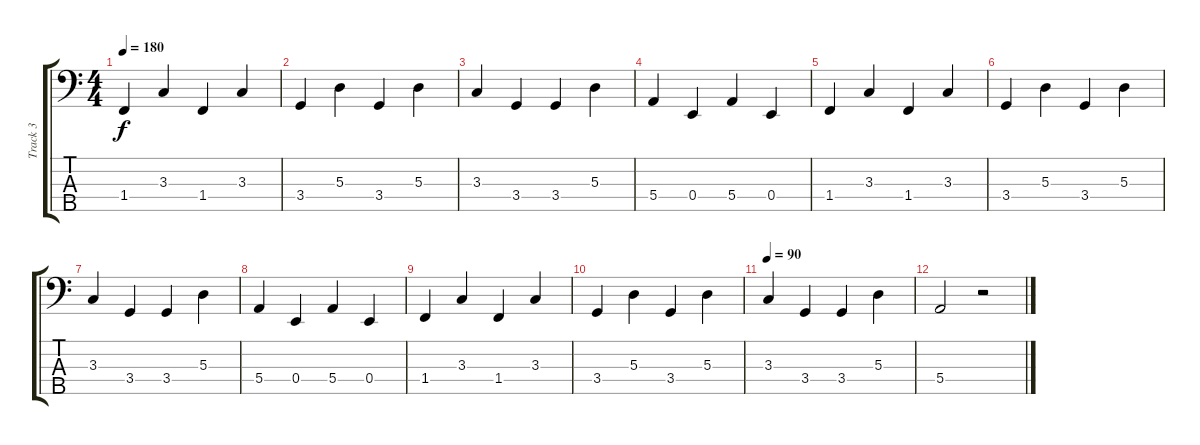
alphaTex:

\track ("Track 3" "Track 3") {instrument electricbasspick}
\staff {score tabs}
\tuning (G2 D2 A1 E1 B0) {hide}
\ts (4 4)
\tempo 180
\clef f4
\ks c
1.4.4{dy f} 3.3.4 1.4.4 3.3.4 |
3.4.4 5.3.4 3.4.4 5.3.4 |
3.3.4 3.4.4 3.4.4 5.3.4 |
5.4.4 0.4.4 5.4.4 0.4.4 |
1.4.4 3.3.4 1.4.4 3.3.4 |
3.4.4 5.3.4 3.4.4 5.3.4 |
3.3.4 3.4.4 3.4.4 5.3.4 |
5.4.4 0.4.4 5.4.4 0.4.4 |
1.4.4 3.3.4 1.4.4 3.3.4 |
3.4.4 5.3.4 3.4.4 5.3.4 |
\tempo 90
3.3.4 3.4.4 3.4.4 5.3.4 |
5.4.2 r.2
